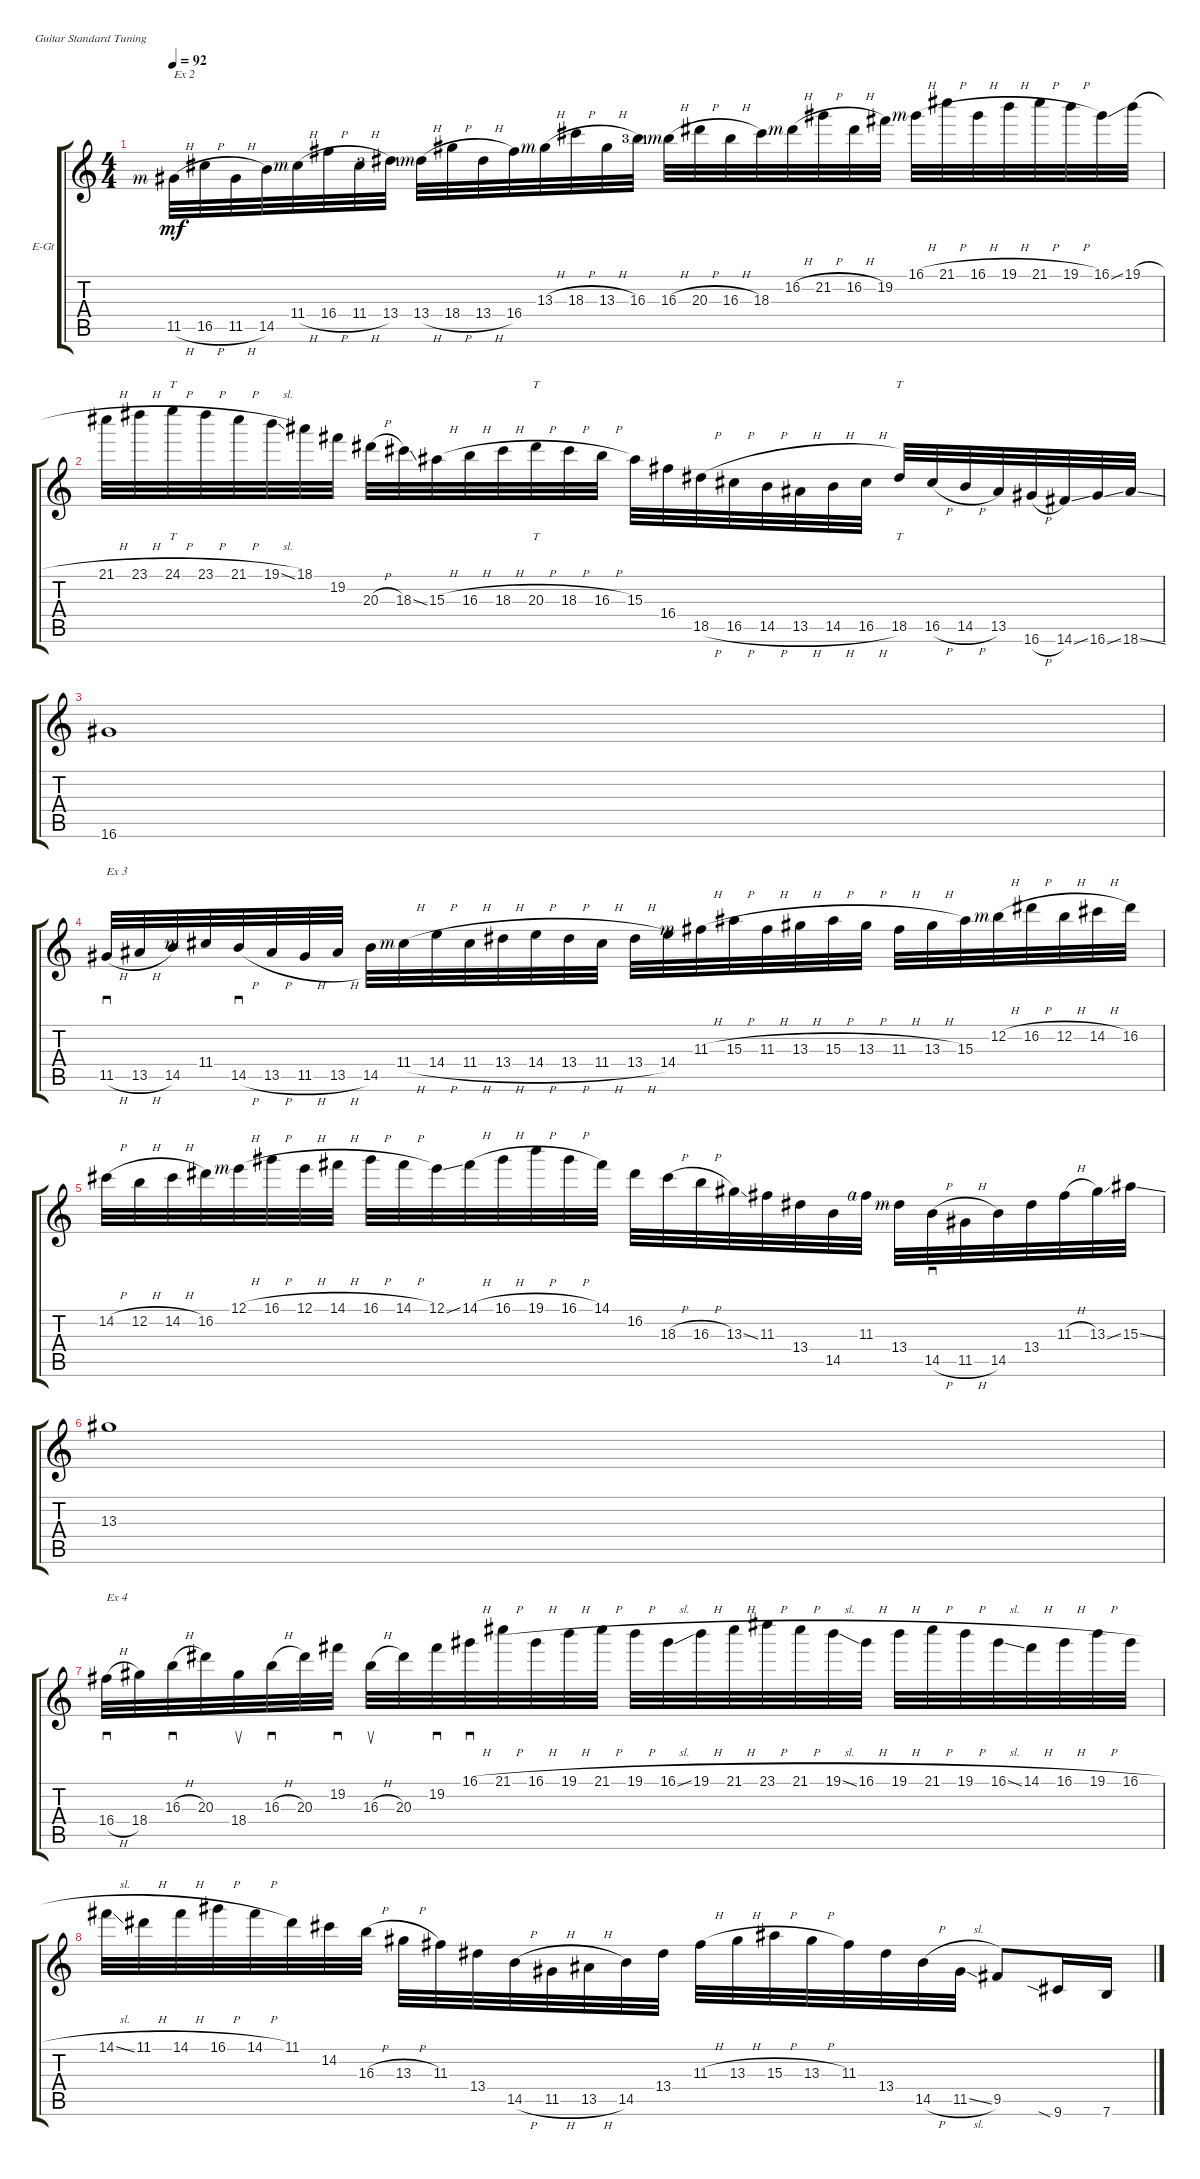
\defaultSystemsLayout 4
\bracketExtendMode groupsimilarinstruments
\firstSystemTrackNameOrientation horizontal
\otherSystemsTrackNameOrientation horizontal
\track ("Electric Guitar" "E-Gt") {instrument electricguitarclean}
\staff {score tabs}
\tuning (E4 B3 G3 D3 A2 E2)
\ts (4 4)
\tempo 92
\clef g2
\ks c
11.5{h rf 3}.32{txt "Ex 2" dy mf} 16.5{h}.32 11.5{h}.32 14.5.32 11.4{h rf 3}.32 16.4{h}.32 11.4{h}.32 13.4{lf 3}.32 13.4{h lf 2 rf 3}.32 18.4{h}.32 13.4{h}.32 16.4.32 13.3{h rf 3}.32 18.3{h}.32 13.3{h}.32 16.3{lf 4}.32 16.3{h lf 2 rf 3}.32 20.3{h}.32 16.3{h}.32 18.3.32 16.2{h rf 3}.32 21.2{h}.32 16.2{h}.32 19.2.32 16.1{h rf 3}.32 21.1{h}.32 16.1{h}.32 19.1{h}.32 21.1{h}.32 19.1{h}.32 16.1{ss}.32 19.1{h}.32 |
21.1{h}.32 23.1{h}.32 24.1{h}.32{tt} 23.1{h}.32 21.1{h}.32 19.1{sl}.32 18.1.32 19.2.32 20.3{h}.32 18.3{ss}.32 15.3{h}.32 16.3{h}.32 18.3{h}.32 20.3{h}.32{tt} 18.3{h}.32 16.3{h}.32 15.3.32 16.4.32 18.5{h}.32 16.5{h}.32 14.5{h}.32 13.5{h}.32 14.5{h}.32 16.5{h}.32 18.5.32{tt} 16.5{h}.32 14.5{h}.32 13.5.32 16.6{h}.32 14.6{ss}.32 16.6{ss}.32 18.6{ss}.32 |
16.6.1 |
11.5{h}.32{sd txt "Ex 3"} 13.5{h}.32 14.5.32 11.4{rf 3}.32 14.5{h}.32{sd} 13.5{h}.32 11.5{h}.32 13.5{h}.32 14.5.32 11.4{h rf 3}.32 14.4{h}.32 11.4{h}.32 13.4{h}.32 14.4{h}.32 13.4{h}.32 11.4{h}.32 13.4{h}.32 14.4.32 11.3{h rf 3}.32 15.3{h}.32 11.3{h}.32 13.3{h}.32 15.3{h}.32 13.3{h}.32 11.3{h}.32 13.3{h}.32 15.3.32 12.2{h rf 3}.32 16.2{h}.32 12.2{h}.32 14.2{h}.32 16.2.32 |
14.2{h}.32 12.2{h}.32 14.2{h}.32 16.2.32 12.1{h rf 3}.32 16.1{h}.32 12.1{h}.32 14.1{h}.32 16.1{h}.32 14.1{h}.32 12.1{ss}.32 14.1{h}.32 16.1{h}.32 19.1{h}.32 16.1{h}.32 14.1.32 16.2.32 18.3{h}.32 16.3{h}.32 13.3{ss}.32 11.3.32 13.4.32 14.5.32 11.3{rf 4}.32 13.4{rf 3}.32 14.5{h}.32{sd} 11.5{h}.32 14.5.32 13.4.32 11.3{h}.32 13.3{ss}.32 15.3{ss}.32 |
13.3.1 |
16.4{h}.32{sd txt "Ex 4"} 18.4.32 16.3{h}.32{sd} 20.3.32 18.4.32{su} 16.3{h}.32{sd} 20.3.32 19.2.32{sd} 16.3{h}.32{su} 20.3.32 19.2.32{sd} 16.1{h}.32{sd} 21.1{h}.32 16.1{h}.32 19.1{h}.32 21.1{h}.32 19.1{h}.32 16.1{sl}.32 19.1{h}.32 21.1{h}.32 23.1{h}.32 21.1{h}.32 19.1{sl}.32 16.1{h}.32 19.1{h}.32 21.1{h}.32 19.1{h}.32 16.1{sl}.32 14.1{h}.32 16.1{h}.32 19.1{h}.32 16.1{h}.32 |
14.1{sl}.32 11.1{h}.32 14.1{h}.32 16.1{h}.32 14.1{h}.32 11.1.32 14.2.32 16.3{h}.32 13.3{h}.32 11.3.32 13.4.32 14.5{h}.32 11.5{h}.32 13.5{h}.32 14.5.32 13.4.32 11.3{h}.32 13.3{h}.32 15.3{h}.32 13.3{h}.32 11.3.32 13.4.32 14.5{h}.32 11.5{sl}.32 9.5.8 9.6{sia}.16 7.6.16
